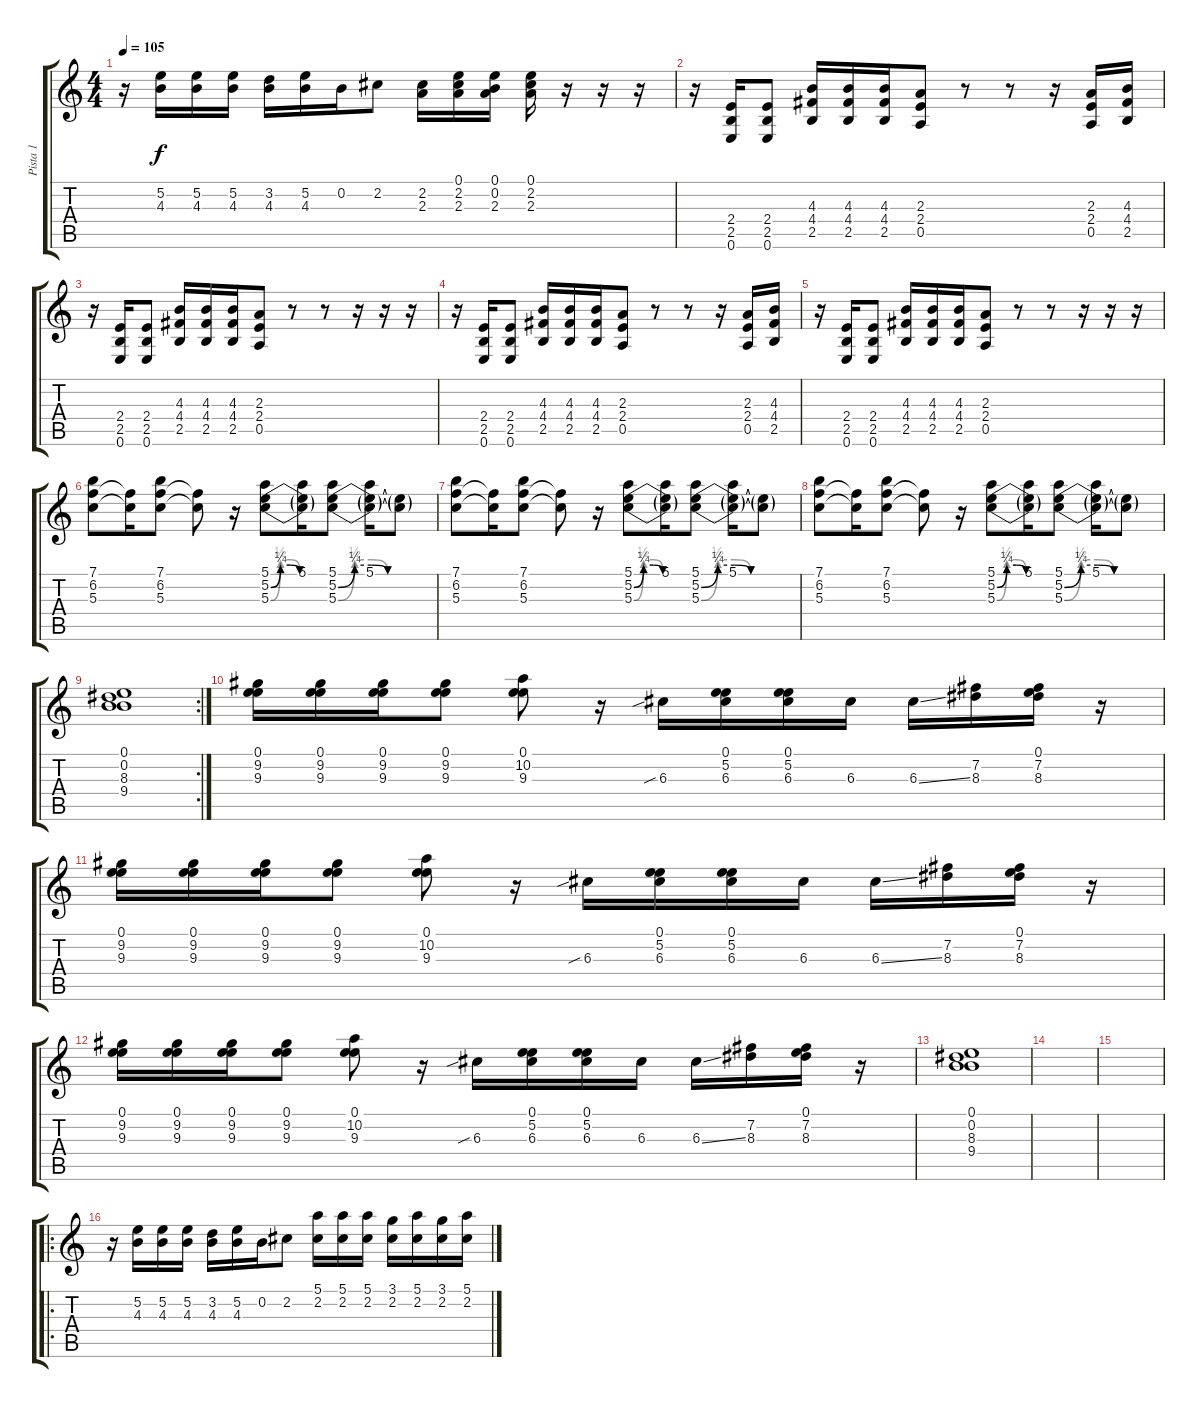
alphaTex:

\track ("Pista 1" "Pista 1") {instrument electricguitarclean}
\staff {score tabs}
\tuning (E4 B3 G3 D3 A2 E2) {hide}
\ts (4 4)
\tempo 105
\clef g2
\ks c
r.16{dy f} (5.2 4.3).16 (5.2 4.3).16 (5.2 4.3).16 (3.2 4.3).16 (5.2 4.3).16 0.2.16 2.2.8 (2.2 2.3).16 (0.1 2.2 2.3).16 (0.1 0.2 2.3).16 (0.1 2.2 2.3).16 r.16 r.16 r.16 |
r.16 (2.4 2.5 0.6).16 (2.4 2.5 0.6).8 (4.3 4.4 2.5).16 (4.3 4.4 2.5).16 (4.3 4.4 2.5).16 (2.3 2.4 0.5).8 r.8 r.8 r.16 (2.3 2.4 0.5).16 (4.3 4.4 2.5).16 |
r.16 (2.4 2.5 0.6).16 (2.4 2.5 0.6).8 (4.3 4.4 2.5).16 (4.3 4.4 2.5).16 (4.3 4.4 2.5).16 (2.3 2.4 0.5).8 r.8 r.8 r.16 r.16 r.16 |
r.16 (2.4 2.5 0.6).16 (2.4 2.5 0.6).8 (4.3 4.4 2.5).16 (4.3 4.4 2.5).16 (4.3 4.4 2.5).16 (2.3 2.4 0.5).8 r.8 r.8 r.16 (2.3 2.4 0.5).16 (4.3 4.4 2.5).16 |
r.16 (2.4 2.5 0.6).16 (2.4 2.5 0.6).8 (4.3 4.4 2.5).16 (4.3 4.4 2.5).16 (4.3 4.4 2.5).16 (2.3 2.4 0.5).8 r.8 r.8 r.16 r.16 r.16 |
(7.1 6.2 5.3).8 (6.2{t} 5.3{t}).16 (7.1 6.2 5.3).8 (6.2{t} 5.3{t}).8 r.16 (5.1 5.2{be (custom 0 0 10 1 20 1 30 0 60 0)} 5.3{be (custom 0 0 10 2 20 2 30 0 60 0)}).8 (5.1 5.2{t} 5.3{t}).16 (5.1 5.2{be (custom 0 0 10 1 20 1 30 0 60 0)} 5.3{be (custom 0 0 10 2 20 2 30 0 60 0)}).8 (5.1 5.2{t} 5.3{t}).16 (5.2{t} 5.3{t}).8 |
(7.1 6.2 5.3).8 (6.2{t} 5.3{t}).16 (7.1 6.2 5.3).8 (6.2{t} 5.3{t}).8 r.16 (5.1 5.2{be (custom 0 0 10 1 20 1 30 0 60 0)} 5.3{be (custom 0 0 10 2 20 2 30 0 60 0)}).8 (5.1 5.2{t} 5.3{t}).16 (5.1 5.2{be (custom 0 0 10 1 20 1 30 0 60 0)} 5.3{be (custom 0 0 10 2 20 2 30 0 60 0)}).8 (5.1 5.2{t} 5.3{t}).16 (5.2{t} 5.3{t}).8 |
(7.1 6.2 5.3).8 (6.2{t} 5.3{t}).16 (7.1 6.2 5.3).8 (6.2{t} 5.3{t}).8 r.16 (5.1 5.2{be (custom 0 0 10 1 20 1 30 0 60 0)} 5.3{be (custom 0 0 10 2 20 2 30 0 60 0)}).8 (5.1 5.2{t} 5.3{t}).16 (5.1 5.2{be (custom 0 0 10 1 20 1 30 0 60 0)} 5.3{be (custom 0 0 10 2 20 2 30 0 60 0)}).8 (5.1 5.2{t} 5.3{t}).16 (5.2{t} 5.3{t}).8 |
\rc 2
(0.1 0.2 8.3 9.4).1 |
(0.1 9.2 9.3).16 (0.1 9.2 9.3).16 (0.1 9.2 9.3).16 (0.1 9.2 9.3).8 (0.1 10.2 9.3).8 r.16 6.3{sib}.16 (0.1 5.2 6.3).16 (0.1 5.2 6.3).16 6.3.16 6.3{ss}.16 (7.2 8.3).16 (0.1 7.2 8.3).16 r.16 |
(0.1 9.2 9.3).16 (0.1 9.2 9.3).16 (0.1 9.2 9.3).16 (0.1 9.2 9.3).8 (0.1 10.2 9.3).8 r.16 6.3{sib}.16 (0.1 5.2 6.3).16 (0.1 5.2 6.3).16 6.3.16 6.3{ss}.16 (7.2 8.3).16 (0.1 7.2 8.3).16 r.16 |
(0.1 9.2 9.3).16 (0.1 9.2 9.3).16 (0.1 9.2 9.3).16 (0.1 9.2 9.3).8 (0.1 10.2 9.3).8 r.16 6.3{sib}.16 (0.1 5.2 6.3).16 (0.1 5.2 6.3).16 6.3.16 6.3{ss}.16 (7.2 8.3).16 (0.1 7.2 8.3).16 r.16 |
(0.1 0.2 8.3 9.4).1 |
|
|
\ro
r.16 (5.2 4.3).16 (5.2 4.3).16 (5.2 4.3).16 (3.2 4.3).16 (5.2 4.3).16 0.2.16 2.2.8 (5.1 2.2).16 (5.1 2.2).16 (5.1 2.2).16 (3.1 2.2).16 (5.1 2.2).16 (3.1 2.2).16 (5.1 2.2).16
